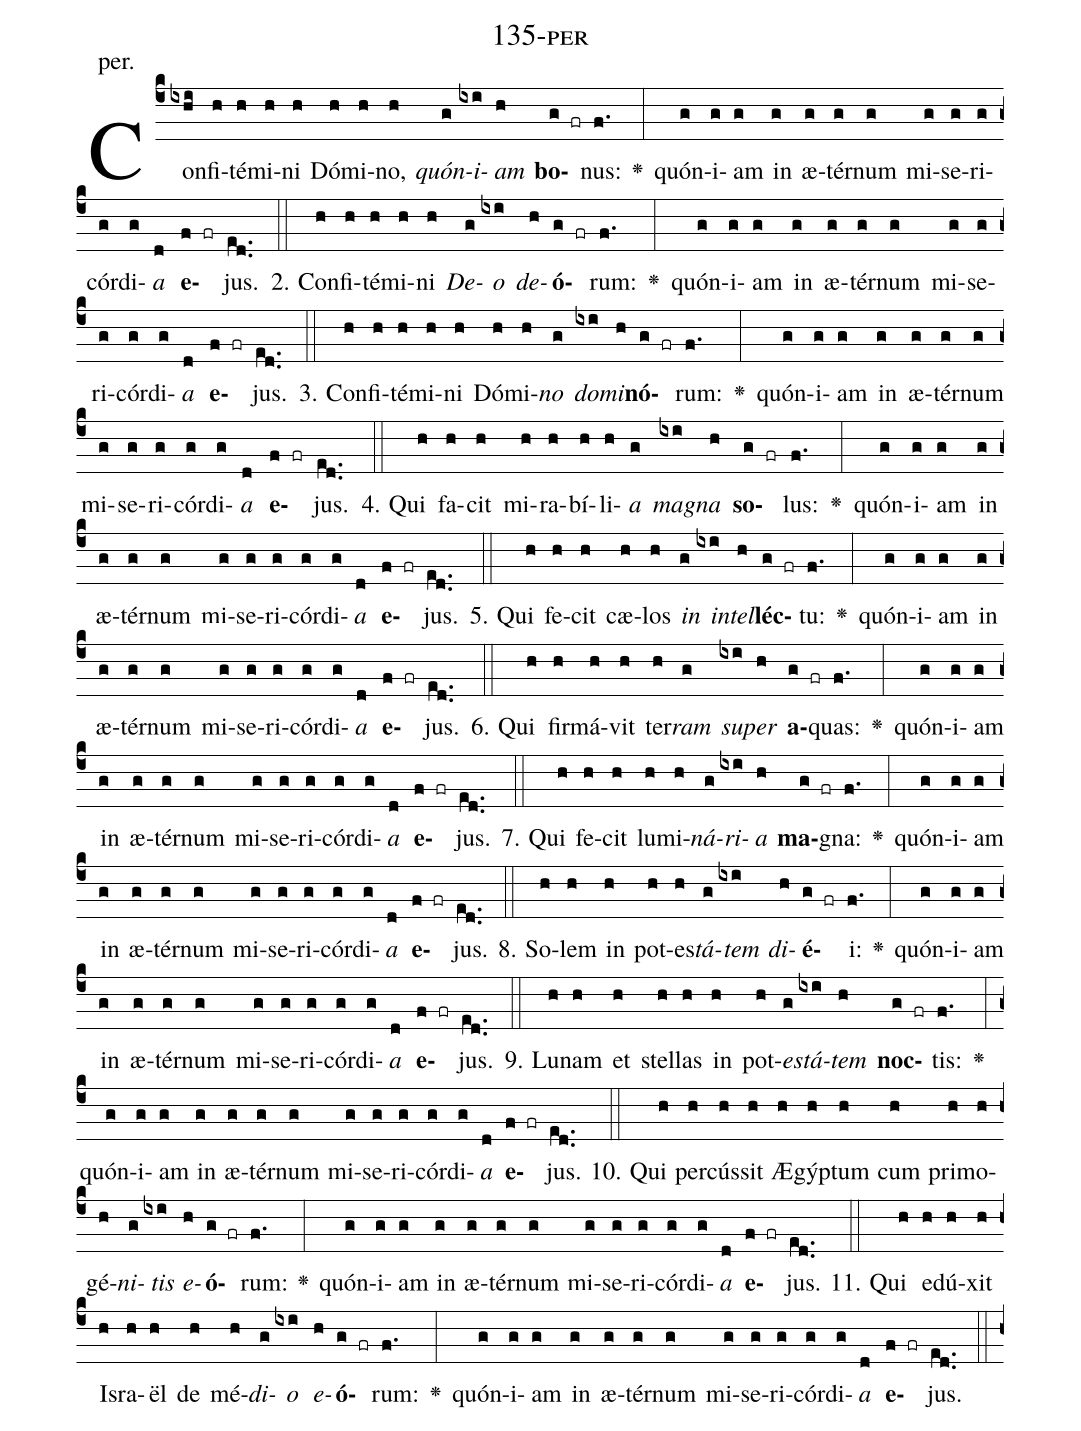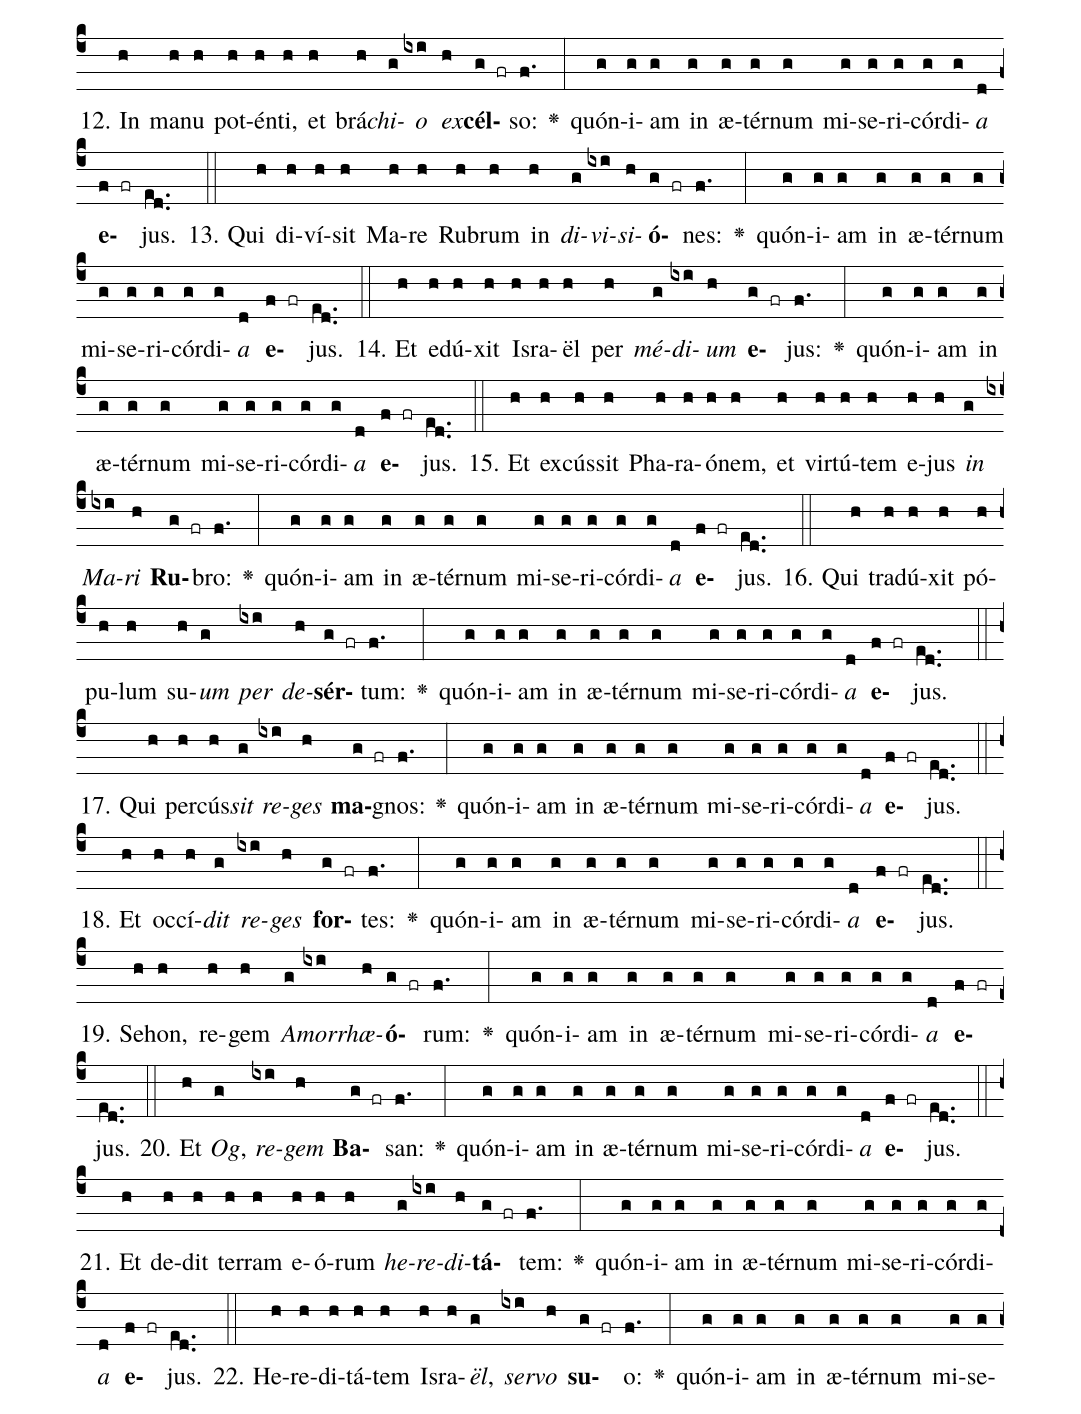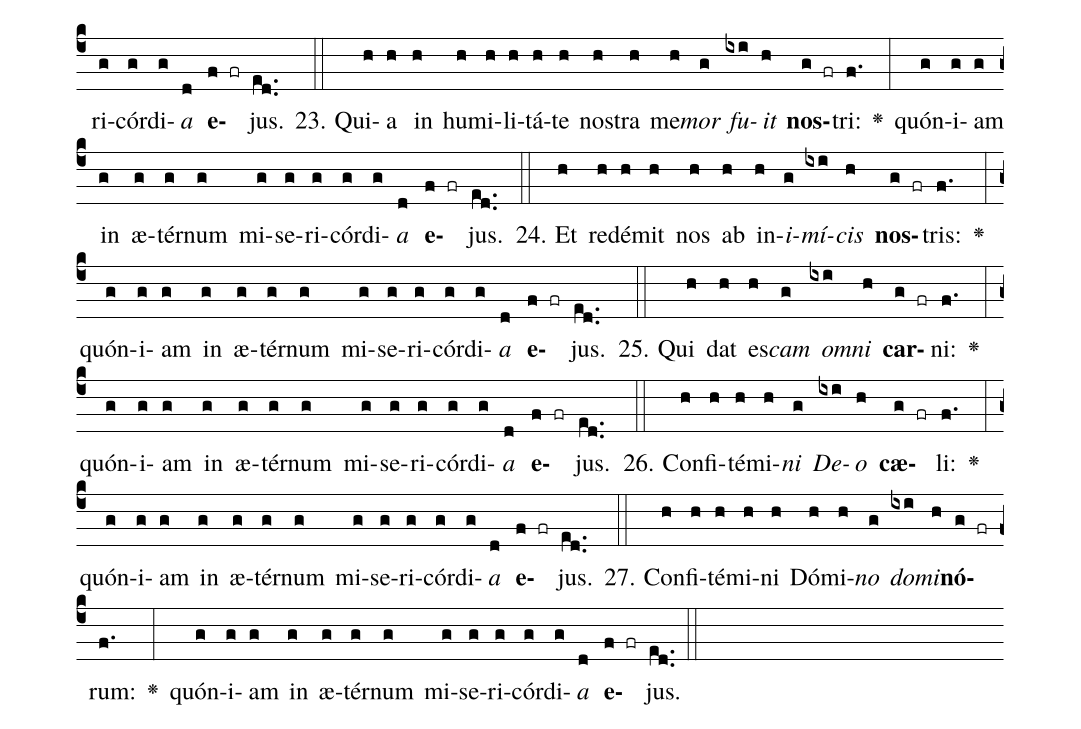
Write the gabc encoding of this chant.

name: 135-per;
annotation: per.;
%%
(c4)Con(ixhi)fi(h)té(h)mi(h)ni(h) Dó(h)mi(h)no,(h) <i>quón</i>(g)<i>i</i>(ixi)<i>am</i>(h) <b>bo</b>(g fr)nus:(f.) <v>\greheightstar</v>(:) quón(g)i(g)am(g) in(g) æ(g)tér(g)num(g) mi(g)se(g)ri(g)cór(g)di(g)<i>a</i>(d) <b>e</b>(f fr)jus.(ed..) (::)
2. Con(h)fi(h)té(h)mi(h)ni(h) <i>De</i>(g)<i>o</i>(ixi) <i>de</i>(h)<b>ó</b>(g fr)rum:(f.) <v>\greheightstar</v>(:) quón(g)i(g)am(g) in(g) æ(g)tér(g)num(g) mi(g)se(g)ri(g)cór(g)di(g)<i>a</i>(d) <b>e</b>(f fr)jus.(ed..) (::)
3. Con(h)fi(h)té(h)mi(h)ni(h) Dó(h)mi(h)<i>no</i>(g) <i>do</i>(ixi)<i>mi</i>(h)<b>nó</b>(g fr)rum:(f.) <v>\greheightstar</v>(:) quón(g)i(g)am(g) in(g) æ(g)tér(g)num(g) mi(g)se(g)ri(g)cór(g)di(g)<i>a</i>(d) <b>e</b>(f fr)jus.(ed..) (::)
4. Qui(h) fa(h)cit(h) mi(h)ra(h)bí(h)li(h)<i>a</i>(g) <i>ma</i>(ixi)<i>gna</i>(h) <b>so</b>(g fr)lus:(f.) <v>\greheightstar</v>(:) quón(g)i(g)am(g) in(g) æ(g)tér(g)num(g) mi(g)se(g)ri(g)cór(g)di(g)<i>a</i>(d) <b>e</b>(f fr)jus.(ed..) (::)
5. Qui(h) fe(h)cit(h) cæ(h)los(h) <i>in</i>(g) <i>in</i>(ixi)<i>tel</i>(h)<b>léc</b>(g fr)tu:(f.) <v>\greheightstar</v>(:) quón(g)i(g)am(g) in(g) æ(g)tér(g)num(g) mi(g)se(g)ri(g)cór(g)di(g)<i>a</i>(d) <b>e</b>(f fr)jus.(ed..) (::)
6. Qui(h) fir(h)má(h)vit(h) ter(h)<i>ram</i>(g) <i>su</i>(ixi)<i>per</i>(h) <b>a</b>(g fr)quas:(f.) <v>\greheightstar</v>(:) quón(g)i(g)am(g) in(g) æ(g)tér(g)num(g) mi(g)se(g)ri(g)cór(g)di(g)<i>a</i>(d) <b>e</b>(f fr)jus.(ed..) (::)
7. Qui(h) fe(h)cit(h) lu(h)mi(h)<i>ná</i>(g)<i>ri</i>(ixi)<i>a</i>(h) <b>ma</b>(g fr)gna:(f.) <v>\greheightstar</v>(:) quón(g)i(g)am(g) in(g) æ(g)tér(g)num(g) mi(g)se(g)ri(g)cór(g)di(g)<i>a</i>(d) <b>e</b>(f fr)jus.(ed..) (::)
8. So(h)lem(h) in(h) pot(h)es(h)<i>tá</i>(g)<i>tem</i>(ixi) <i>di</i>(h)<b>é</b>(g fr)i:(f.) <v>\greheightstar</v>(:) quón(g)i(g)am(g) in(g) æ(g)tér(g)num(g) mi(g)se(g)ri(g)cór(g)di(g)<i>a</i>(d) <b>e</b>(f fr)jus.(ed..) (::)
9. Lu(h)nam(h) et(h) stel(h)las(h) in(h) pot(h)<i>es</i>(g)<i>tá</i>(ixi)<i>tem</i>(h) <b>noc</b>(g fr)tis:(f.) <v>\greheightstar</v>(:) quón(g)i(g)am(g) in(g) æ(g)tér(g)num(g) mi(g)se(g)ri(g)cór(g)di(g)<i>a</i>(d) <b>e</b>(f fr)jus.(ed..) (::)
10. Qui(h) per(h)cús(h)sit(h) Æ(h)gýp(h)tum(h) cum(h) pri(h)mo(h)gé(h)<i>ni</i>(g)<i>tis</i>(ixi) <i>e</i>(h)<b>ó</b>(g fr)rum:(f.) <v>\greheightstar</v>(:) quón(g)i(g)am(g) in(g) æ(g)tér(g)num(g) mi(g)se(g)ri(g)cór(g)di(g)<i>a</i>(d) <b>e</b>(f fr)jus.(ed..) (::)
11. Qui(h) e(h)dú(h)xit(h) Is(h)ra(h)ël(h) de(h) mé(h)<i>di</i>(g)<i>o</i>(ixi) <i>e</i>(h)<b>ó</b>(g fr)rum:(f.) <v>\greheightstar</v>(:) quón(g)i(g)am(g) in(g) æ(g)tér(g)num(g) mi(g)se(g)ri(g)cór(g)di(g)<i>a</i>(d) <b>e</b>(f fr)jus.(ed..) (::)
12. In(h) ma(h)nu(h) pot(h)én(h)ti,(h) et(h) brá(h)<i>chi</i>(g)<i>o</i>(ixi) <i>ex</i>(h)<b>cél</b>(g fr)so:(f.) <v>\greheightstar</v>(:) quón(g)i(g)am(g) in(g) æ(g)tér(g)num(g) mi(g)se(g)ri(g)cór(g)di(g)<i>a</i>(d) <b>e</b>(f fr)jus.(ed..) (::)
13. Qui(h) di(h)ví(h)sit(h) Ma(h)re(h) Ru(h)brum(h) in(h) <i>di</i>(g)<i>vi</i>(ixi)<i>si</i>(h)<b>ó</b>(g fr)nes:(f.) <v>\greheightstar</v>(:) quón(g)i(g)am(g) in(g) æ(g)tér(g)num(g) mi(g)se(g)ri(g)cór(g)di(g)<i>a</i>(d) <b>e</b>(f fr)jus.(ed..) (::)
14. Et(h) e(h)dú(h)xit(h) Is(h)ra(h)ël(h) per(h) <i>mé</i>(g)<i>di</i>(ixi)<i>um</i>(h) <b>e</b>(g fr)jus:(f.) <v>\greheightstar</v>(:) quón(g)i(g)am(g) in(g) æ(g)tér(g)num(g) mi(g)se(g)ri(g)cór(g)di(g)<i>a</i>(d) <b>e</b>(f fr)jus.(ed..) (::)
15. Et(h) ex(h)cús(h)sit(h) Pha(h)ra(h)ó(h)nem,(h) et(h) vir(h)tú(h)tem(h) e(h)jus(h) <i>in</i>(g) <i>Ma</i>(ixi)<i>ri</i>(h) <b>Ru</b>(g fr)bro:(f.) <v>\greheightstar</v>(:) quón(g)i(g)am(g) in(g) æ(g)tér(g)num(g) mi(g)se(g)ri(g)cór(g)di(g)<i>a</i>(d) <b>e</b>(f fr)jus.(ed..) (::)
16. Qui(h) tra(h)dú(h)xit(h) pó(h)pu(h)lum(h) su(h)<i>um</i>(g) <i>per</i>(ixi) <i>de</i>(h)<b>sér</b>(g fr)tum:(f.) <v>\greheightstar</v>(:) quón(g)i(g)am(g) in(g) æ(g)tér(g)num(g) mi(g)se(g)ri(g)cór(g)di(g)<i>a</i>(d) <b>e</b>(f fr)jus.(ed..) (::)
17. Qui(h) per(h)cús(h)<i>sit</i>(g) <i>re</i>(ixi)<i>ges</i>(h) <b>ma</b>(g fr)gnos:(f.) <v>\greheightstar</v>(:) quón(g)i(g)am(g) in(g) æ(g)tér(g)num(g) mi(g)se(g)ri(g)cór(g)di(g)<i>a</i>(d) <b>e</b>(f fr)jus.(ed..) (::)
18. Et(h) oc(h)cí(h)<i>dit</i>(g) <i>re</i>(ixi)<i>ges</i>(h) <b>for</b>(g fr)tes:(f.) <v>\greheightstar</v>(:) quón(g)i(g)am(g) in(g) æ(g)tér(g)num(g) mi(g)se(g)ri(g)cór(g)di(g)<i>a</i>(d) <b>e</b>(f fr)jus.(ed..) (::)
19. Se(h)hon,(h) re(h)gem(h) <i>A</i>(g)<i>mor</i>(ixi)<i>rhæ</i>(h)<b>ó</b>(g fr)rum:(f.) <v>\greheightstar</v>(:) quón(g)i(g)am(g) in(g) æ(g)tér(g)num(g) mi(g)se(g)ri(g)cór(g)di(g)<i>a</i>(d) <b>e</b>(f fr)jus.(ed..) (::)
20. Et(h) <i>Og</i>,(g) <i>re</i>(ixi)<i>gem</i>(h) <b>Ba</b>(g fr)san:(f.) <v>\greheightstar</v>(:) quón(g)i(g)am(g) in(g) æ(g)tér(g)num(g) mi(g)se(g)ri(g)cór(g)di(g)<i>a</i>(d) <b>e</b>(f fr)jus.(ed..) (::)
21. Et(h) de(h)dit(h) ter(h)ram(h) e(h)ó(h)rum(h) <i>he</i>(g)<i>re</i>(ixi)<i>di</i>(h)<b>tá</b>(g fr)tem:(f.) <v>\greheightstar</v>(:) quón(g)i(g)am(g) in(g) æ(g)tér(g)num(g) mi(g)se(g)ri(g)cór(g)di(g)<i>a</i>(d) <b>e</b>(f fr)jus.(ed..) (::)
22. He(h)re(h)di(h)tá(h)tem(h) Is(h)ra(h)<i>ël</i>,(g) <i>ser</i>(ixi)<i>vo</i>(h) <b>su</b>(g fr)o:(f.) <v>\greheightstar</v>(:) quón(g)i(g)am(g) in(g) æ(g)tér(g)num(g) mi(g)se(g)ri(g)cór(g)di(g)<i>a</i>(d) <b>e</b>(f fr)jus.(ed..) (::)
23. Qui(h)a(h) in(h) hu(h)mi(h)li(h)tá(h)te(h) nos(h)tra(h) me(h)<i>mor</i>(g) <i>fu</i>(ixi)<i>it</i>(h) <b>nos</b>(g fr)tri:(f.) <v>\greheightstar</v>(:) quón(g)i(g)am(g) in(g) æ(g)tér(g)num(g) mi(g)se(g)ri(g)cór(g)di(g)<i>a</i>(d) <b>e</b>(f fr)jus.(ed..) (::)
24. Et(h) red(h)é(h)mit(h) nos(h) ab(h) in(h)<i>i</i>(g)<i>mí</i>(ixi)<i>cis</i>(h) <b>nos</b>(g fr)tris:(f.) <v>\greheightstar</v>(:) quón(g)i(g)am(g) in(g) æ(g)tér(g)num(g) mi(g)se(g)ri(g)cór(g)di(g)<i>a</i>(d) <b>e</b>(f fr)jus.(ed..) (::)
25. Qui(h) dat(h) es(h)<i>cam</i>(g) <i>om</i>(ixi)<i>ni</i>(h) <b>car</b>(g fr)ni:(f.) <v>\greheightstar</v>(:) quón(g)i(g)am(g) in(g) æ(g)tér(g)num(g) mi(g)se(g)ri(g)cór(g)di(g)<i>a</i>(d) <b>e</b>(f fr)jus.(ed..) (::)
26. Con(h)fi(h)té(h)mi(h)<i>ni</i>(g) <i>De</i>(ixi)<i>o</i>(h) <b>cæ</b>(g fr)li:(f.) <v>\greheightstar</v>(:) quón(g)i(g)am(g) in(g) æ(g)tér(g)num(g) mi(g)se(g)ri(g)cór(g)di(g)<i>a</i>(d) <b>e</b>(f fr)jus.(ed..) (::)
27. Con(h)fi(h)té(h)mi(h)ni(h) Dó(h)mi(h)<i>no</i>(g) <i>do</i>(ixi)<i>mi</i>(h)<b>nó</b>(g fr)rum:(f.) <v>\greheightstar</v>(:) quón(g)i(g)am(g) in(g) æ(g)tér(g)num(g) mi(g)se(g)ri(g)cór(g)di(g)<i>a</i>(d) <b>e</b>(f fr)jus.(ed..) (::)
